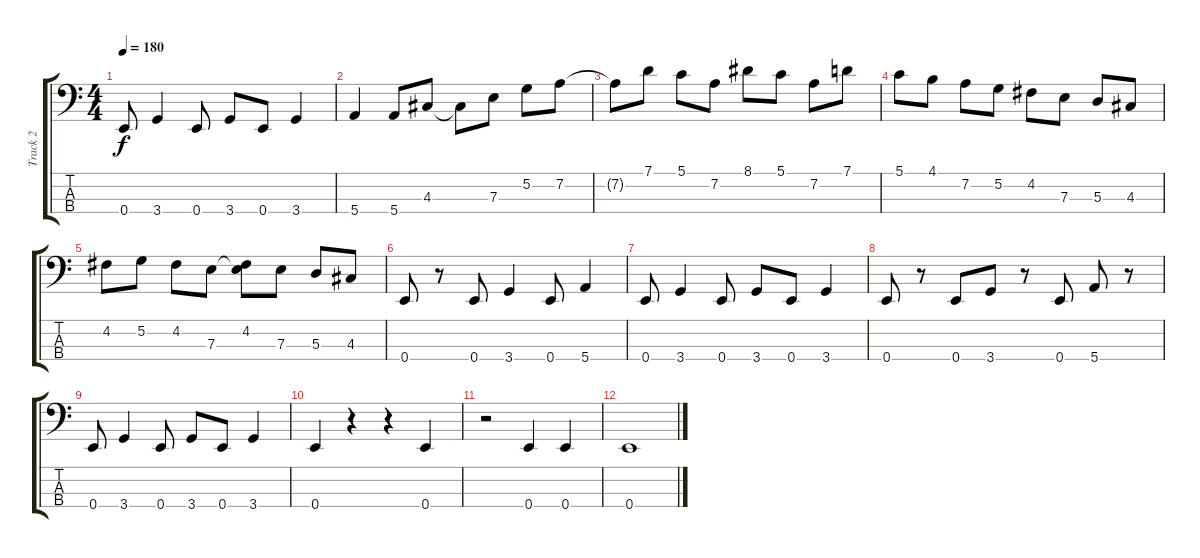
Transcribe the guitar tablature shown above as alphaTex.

\track ("Track 2" "Track 2") {instrument electricbasspick}
\staff {score tabs}
\tuning (G2 D2 A1 E1) {hide}
\ts (4 4)
\tempo 180
\clef f4
\ks c
0.4.8{dy f} 3.4.4 0.4.8 3.4.8 0.4.8 3.4.4 |
5.4.4 5.4.8 4.3.8 4.3{t}.8 7.3.8 5.2.8 7.2.8 |
7.2{t}.8 7.1.8 5.1.8 7.2.8 8.1.8 5.1.8 7.2.8 7.1.8 |
5.1.8 4.1.8 7.2.8 5.2.8 4.2.8 7.3.8 5.3.8 4.3.8 |
4.2.8 5.2.8 4.2.8 7.3.8 (4.2 7.3{t}).8 7.3.8 5.3.8 4.3.8 |
0.4.8 r.8 0.4.8 3.4.4 0.4.8 5.4.4 |
0.4.8 3.4.4 0.4.8 3.4.8 0.4.8 3.4.4 |
0.4.8 r.8 0.4.8 3.4.8 r.8 0.4.8 5.4.8 r.8 |
0.4.8 3.4.4 0.4.8 3.4.8 0.4.8 3.4.4 |
0.4.4 r.4 r.4 0.4.4 |
r.2 0.4.4 0.4.4 |
0.4.1
